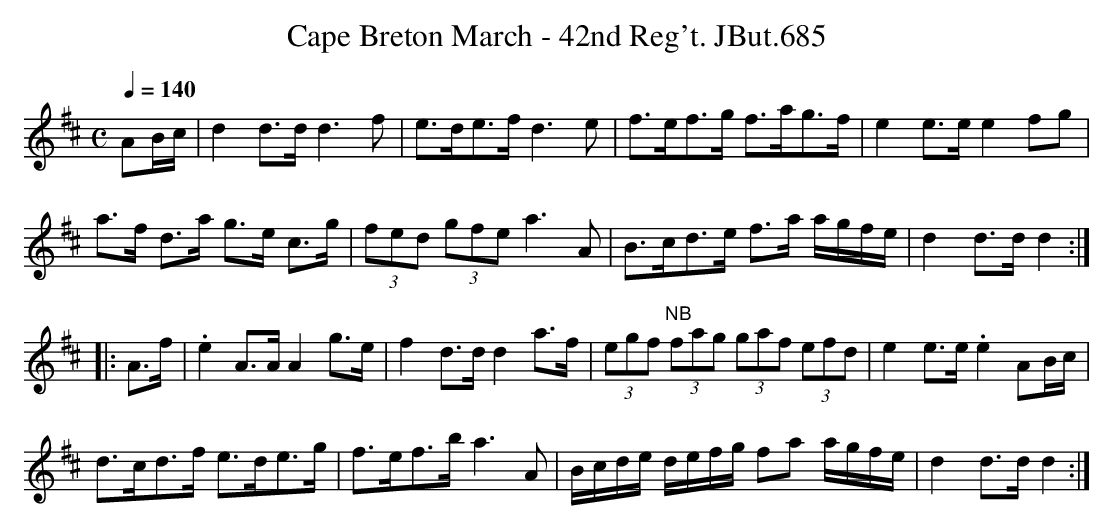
X:1
T:Cape Breton March - 42nd Reg't. JBut.685
M:C
L:1/8
Q:1/4=140
K:D
AB/c/|d2d>dd3f|e>de>f d3e|f>ef>g f>ag>f|e2e>ee2 fg|
a>f d>a g>e c>g|(3fed (3gfe a3A|B>cd>e f>a a/g/f/e/|d2d>dd2:|
|:A>f|.e2A>AA2g>e|f2d>dd2a>f|(3egf "NB"(3fag (3gaf (3efd|e2e>e.e2 AB/c/|
d>cd>f e>de>g|f>ef>b a3A|B/c/d/e/ d/e/f/g/ fa a/g/f/e/|d2d>dd2:|
